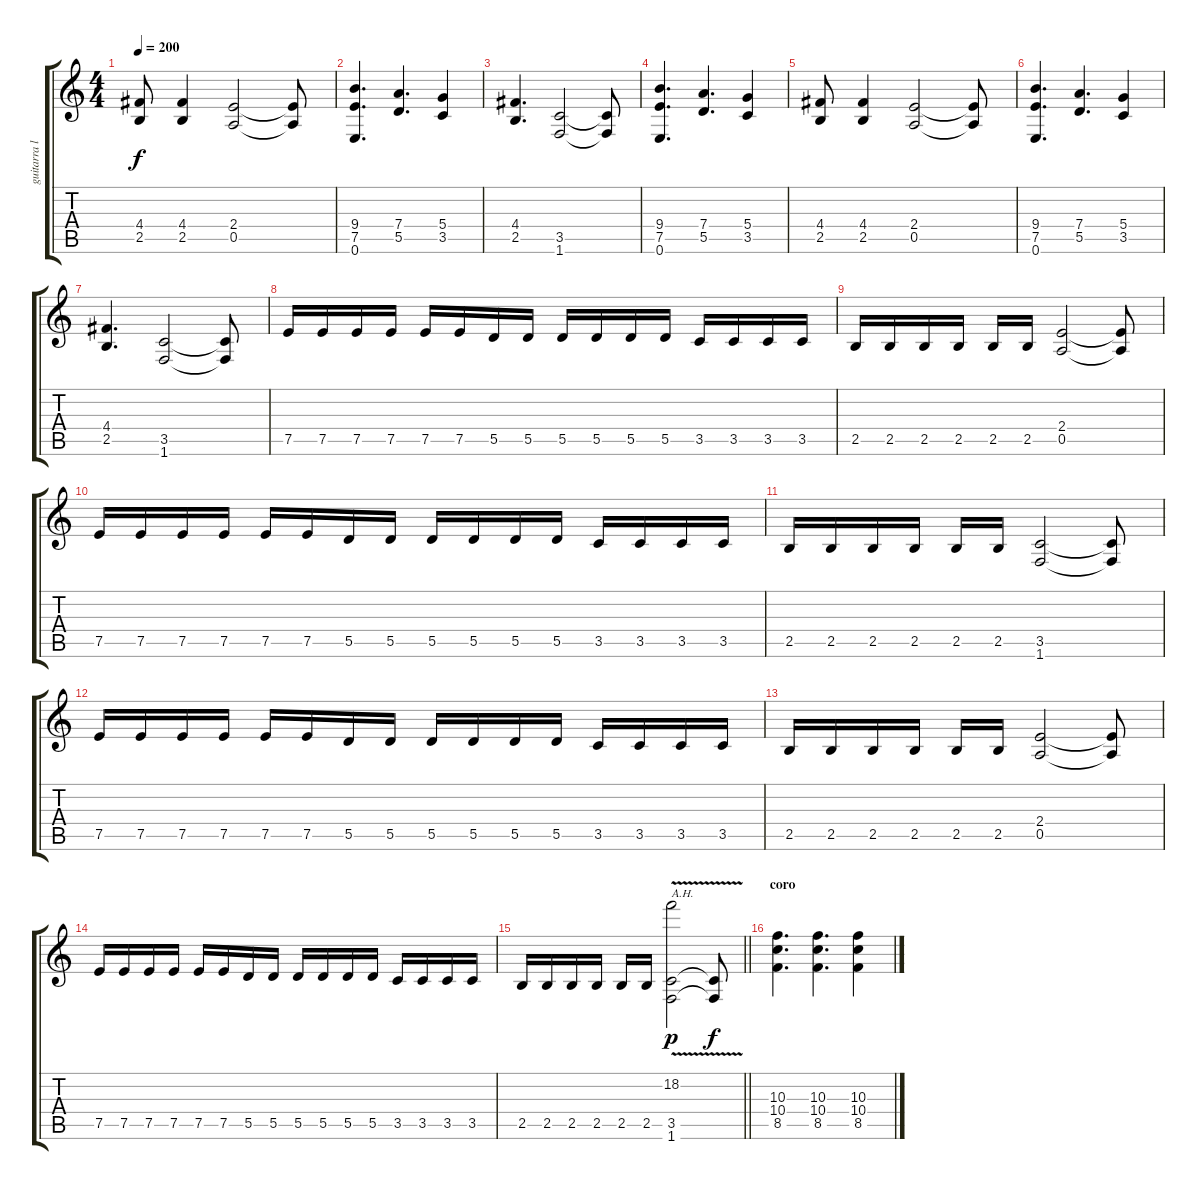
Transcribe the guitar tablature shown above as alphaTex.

\track ("guitarra lider" "guitarra l") {instrument distortionguitar}
\staff {score tabs}
\tuning (E4 B3 G3 D3 A2 E2) {hide}
\ts (4 4)
\tempo 200
\clef g2
\ks c
(4.4 2.5).8{dy f} (4.4 2.5).4 (2.4 0.5).2 (2.4{t} 0.5{t}).8 |
(9.4 7.5 0.6).4{d} (7.4 5.5).4{d} (5.4 3.5).4 |
(4.4 2.5).4{d} (3.5 1.6).2 (3.5{t} 1.6{t}).8 |
(9.4 7.5 0.6).4{d} (7.4 5.5).4{d} (5.4 3.5).4 |
(4.4 2.5).8 (4.4 2.5).4 (2.4 0.5).2 (2.4{t} 0.5{t}).8 |
(9.4 7.5 0.6).4{d} (7.4 5.5).4{d} (5.4 3.5).4 |
(4.4 2.5).4{d} (3.5 1.6).2 (3.5{t} 1.6{t}).8 |
7.5.16 7.5.16 7.5.16 7.5.16 7.5.16 7.5.16 5.5.16 5.5.16 5.5.16 5.5.16 5.5.16 5.5.16 3.5.16 3.5.16 3.5.16 3.5.16 |
2.5.16 2.5.16 2.5.16 2.5.16 2.5.16 2.5.16 (2.4 0.5).2 (2.4{t} 0.5{t}).8 |
7.5.16 7.5.16 7.5.16 7.5.16 7.5.16 7.5.16 5.5.16 5.5.16 5.5.16 5.5.16 5.5.16 5.5.16 3.5.16 3.5.16 3.5.16 3.5.16 |
2.5.16 2.5.16 2.5.16 2.5.16 2.5.16 2.5.16 (3.5 1.6).2 (3.5{t} 1.6{t}).8 |
7.5.16 7.5.16 7.5.16 7.5.16 7.5.16 7.5.16 5.5.16 5.5.16 5.5.16 5.5.16 5.5.16 5.5.16 3.5.16 3.5.16 3.5.16 3.5.16 |
2.5.16 2.5.16 2.5.16 2.5.16 2.5.16 2.5.16 (2.4 0.5).2 (2.4{t} 0.5{t}).8 |
7.5.16 7.5.16 7.5.16 7.5.16 7.5.16 7.5.16 5.5.16 5.5.16 5.5.16 5.5.16 5.5.16 5.5.16 3.5.16 3.5.16 3.5.16 3.5.16 |
\barLineRight lightlight
2.5.16 2.5.16 2.5.16 2.5.16 2.5.16 2.5.16 (18.2{v} 3.5{v} 1.6{v}).2{txt "A.H." dy p} (3.5{t} 1.6{t}).8{dy f} |
\section ("" "coro")
(10.3 10.4 8.5).4{d} (10.3 10.4 8.5).4{d} (10.3 10.4 8.5).4
